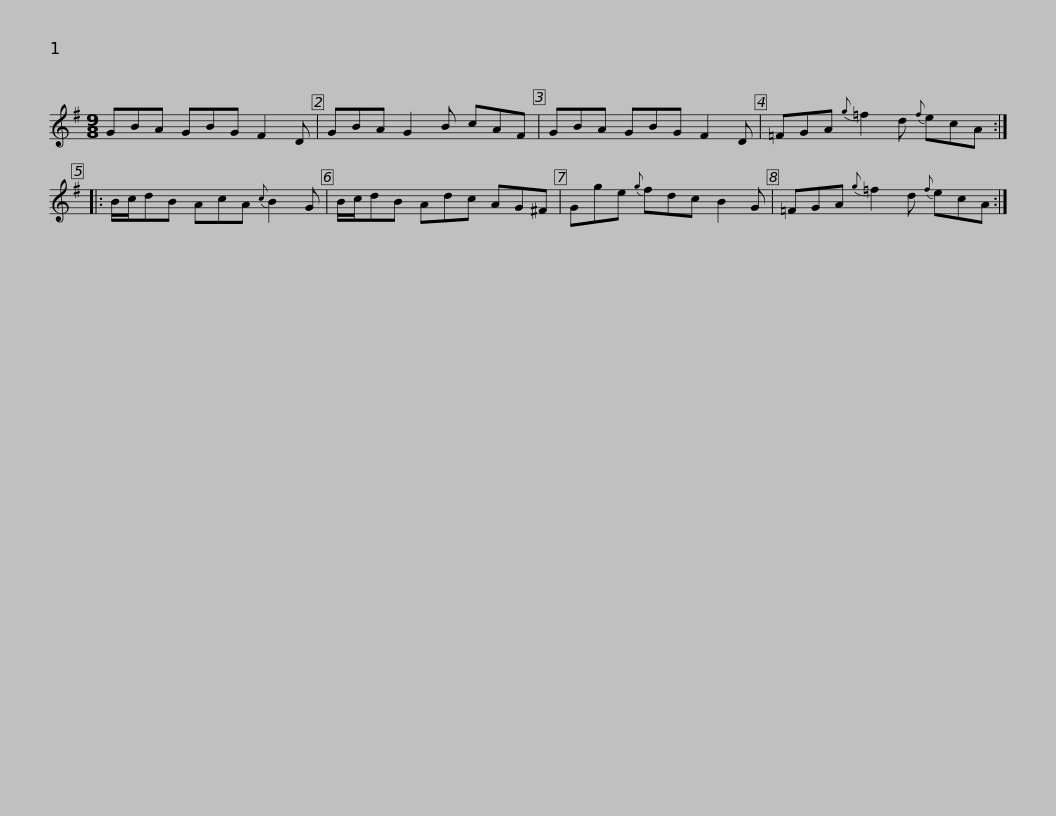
X:1
L:1/8
M:9/8
I:linebreak $
K:G
V:1 treble
V:1
 GBA GBG F2 D | GBA G2 B cAF | GBA GBG F2 D | =FGA{g} =f2 d{f} ecA ::$ B/c/dB AcA{c} B2 G | %5
 B/c/dB Adc AG^F | Gge{g} fdc B2 G | =FGA{g} =f2 d{f} ecA :| %8
